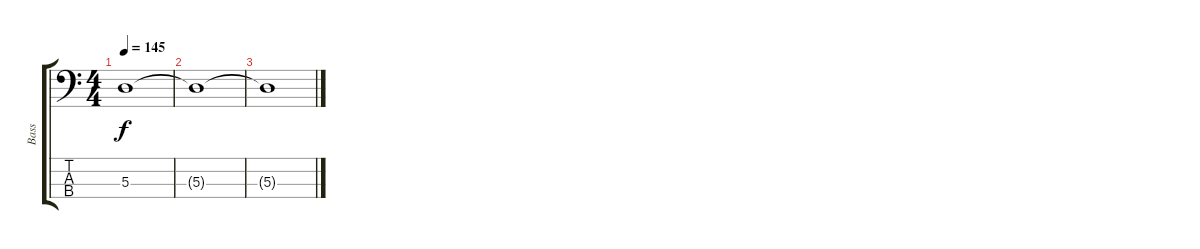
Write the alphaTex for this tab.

\track ("Bass" "Bass") {instrument electricbasspick}
\staff {score tabs}
\tuning (G2 D2 A1 E1) {hide}
\ts (4 4)
\tempo 145
\clef f4
\ks c
5.3.1{dy f} |
5.3{t}.1 |
5.3{t}.1
